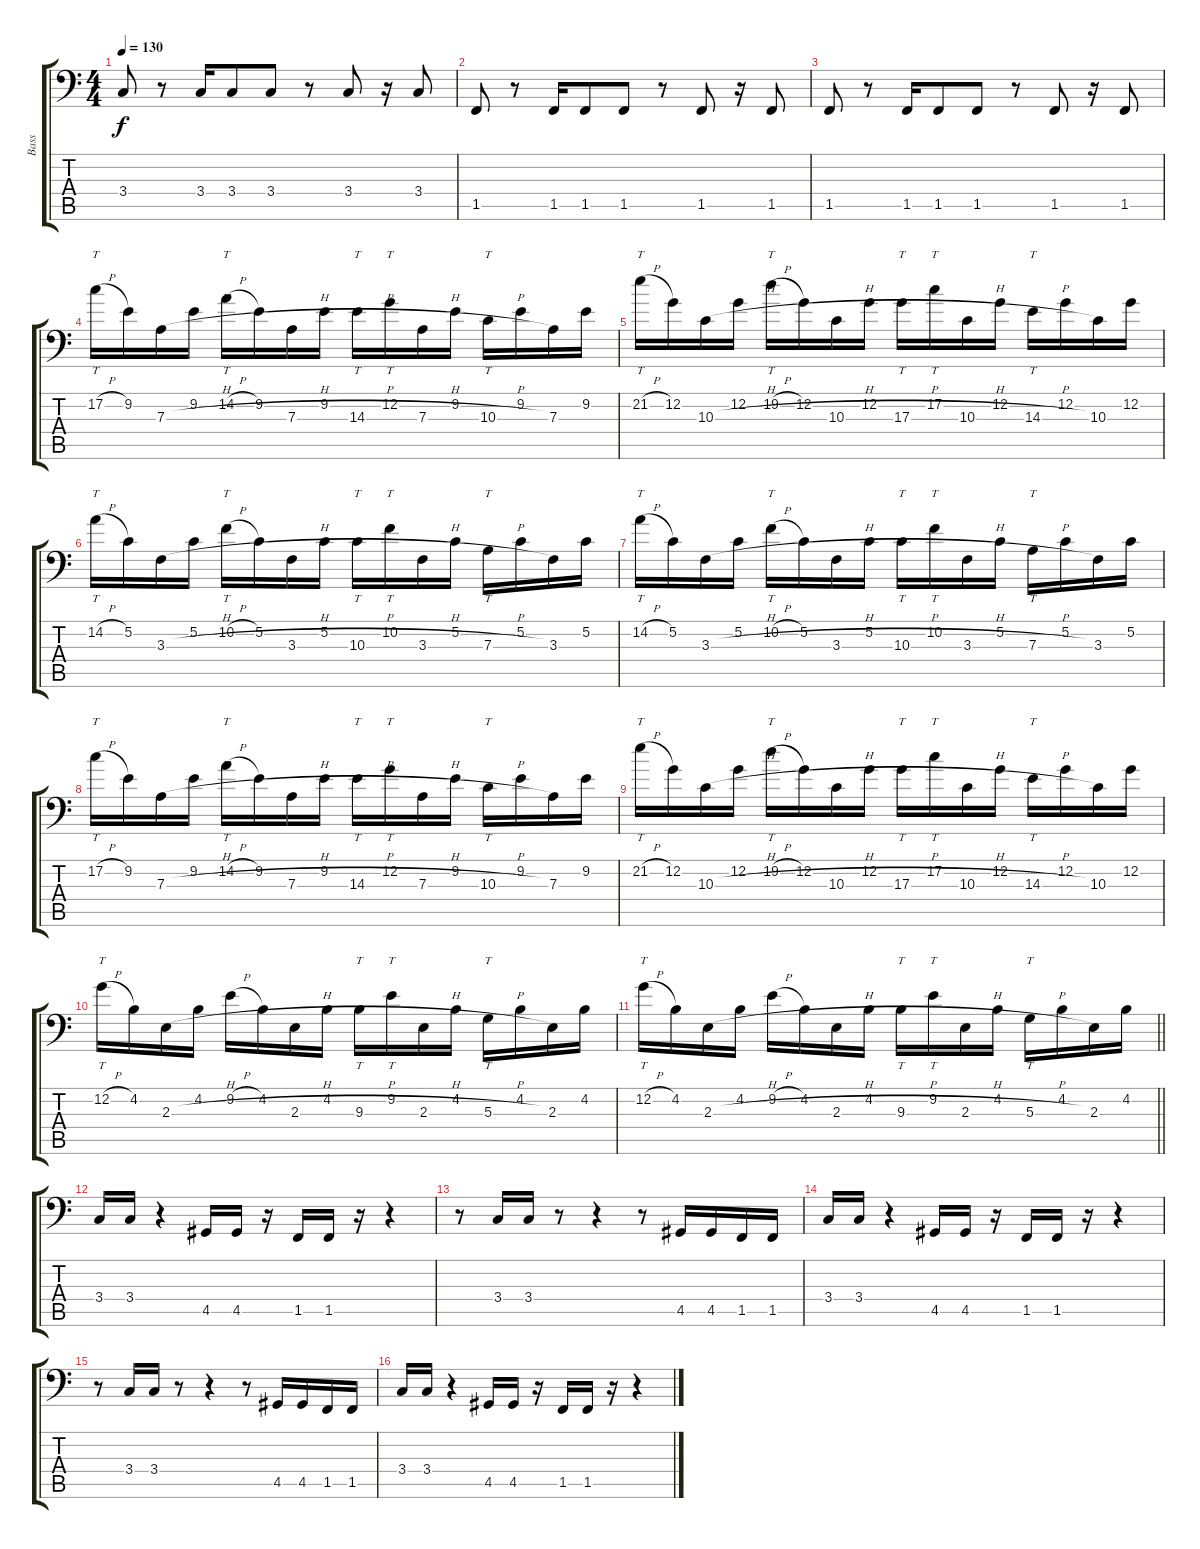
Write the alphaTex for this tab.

\track ("Bass" "Bass") {instrument electricbassfinger}
\staff {score tabs}
\tuning (C3 G2 D2 A1 E1 B0) {hide}
\ts (4 4)
\tempo 130
\clef f4
\ks c
3.4.8{dy f} r.8 3.4.16 3.4.8 3.4.8 r.8 3.4.8 r.16 3.4.8 |
1.5.8 r.8 1.5.16 1.5.8 1.5.8 r.8 1.5.8 r.16 1.5.8 |
1.5.8 r.8 1.5.16 1.5.8 1.5.8 r.8 1.5.8 r.16 1.5.8 |
17.2{h}.16{tt} 9.2.16 7.3{h}.16 9.2.16 14.2{h}.16{tt} 9.2.16 7.3{h}.16 9.2.16 14.3{h}.16{tt} 12.2.16{tt} 7.3{h}.16 9.2.16 10.3{h}.16{tt} 9.2.16 7.3.16 9.2.16 |
21.2{h}.16{tt} 12.2.16 10.3{h}.16 12.2.16 19.2{h}.16{tt} 12.2.16 10.3{h}.16 12.2.16 17.3{h}.16{tt} 17.2.16{tt} 10.3{h}.16 12.2.16 14.3{h}.16{tt} 12.2.16 10.3.16 12.2.16 |
14.2{h}.16{tt} 5.2.16 3.3{h}.16 5.2.16 10.2{h}.16{tt} 5.2.16 3.3{h}.16 5.2.16 10.3{h}.16{tt} 10.2.16{tt} 3.3{h}.16 5.2.16 7.3{h}.16{tt} 5.2.16 3.3.16 5.2.16 |
14.2{h}.16{tt} 5.2.16 3.3{h}.16 5.2.16 10.2{h}.16{tt} 5.2.16 3.3{h}.16 5.2.16 10.3{h}.16{tt} 10.2.16{tt} 3.3{h}.16 5.2.16 7.3{h}.16{tt} 5.2.16 3.3.16 5.2.16 |
17.2{h}.16{tt} 9.2.16 7.3{h}.16 9.2.16 14.2{h}.16{tt} 9.2.16 7.3{h}.16 9.2.16 14.3{h}.16{tt} 12.2.16{tt} 7.3{h}.16 9.2.16 10.3{h}.16{tt} 9.2.16 7.3.16 9.2.16 |
21.2{h}.16{tt} 12.2.16 10.3{h}.16 12.2.16 19.2{h}.16{tt} 12.2.16 10.3{h}.16 12.2.16 17.3{h}.16{tt} 17.2.16{tt} 10.3{h}.16 12.2.16 14.3{h}.16{tt} 12.2.16 10.3.16 12.2.16 |
12.2{h}.16{tt} 4.2.16 2.3{h}.16 4.2.16 9.2{h}.16 4.2.16 2.3{h}.16 4.2.16 9.3{h}.16{tt} 9.2.16{tt} 2.3{h}.16 4.2.16 5.3{h}.16{tt} 4.2.16 2.3.16 4.2.16 |
\barLineRight lightlight
12.2{h}.16{tt} 4.2.16 2.3{h}.16 4.2.16 9.2{h}.16 4.2.16 2.3{h}.16 4.2.16 9.3{h}.16{tt} 9.2.16{tt} 2.3{h}.16 4.2.16 5.3{h}.16{tt} 4.2.16 2.3.16 4.2.16 |
3.4.16 3.4.16 r.4 4.5.16 4.5.16 r.16 1.5.16 1.5.16 r.16 r.4 |
r.8 3.4.16 3.4.16 r.8 r.4 r.8 4.5.16 4.5.16 1.5.16 1.5.16 |
3.4.16 3.4.16 r.4 4.5.16 4.5.16 r.16 1.5.16 1.5.16 r.16 r.4 |
r.8 3.4.16 3.4.16 r.8 r.4 r.8 4.5.16 4.5.16 1.5.16 1.5.16 |
3.4.16 3.4.16 r.4 4.5.16 4.5.16 r.16 1.5.16 1.5.16 r.16 r.4
